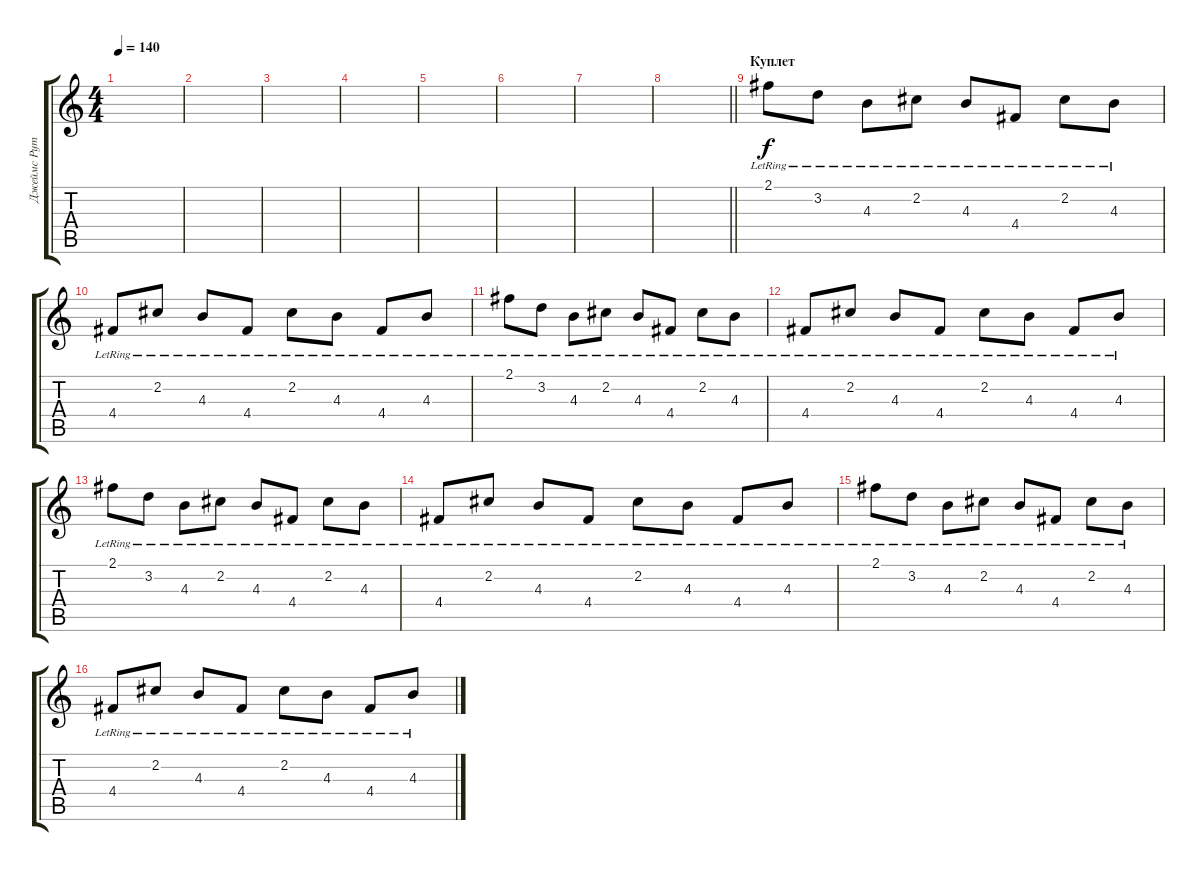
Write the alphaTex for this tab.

\track ("Джеймс Рут (акустика)" "Джеймс Рут") {instrument acousticguitarsteel}
\staff {score tabs}
\tuning (E4 B3 G3 D3 A2 E2) {hide}
\ts (4 4)
\tempo 140
\clef g2
\ks c
|
|
|
|
|
|
|
\barLineRight lightlight
|
\section ("" "Куплет")
2.1{lr}.8 3.2{lr}.8 4.3{lr}.8 2.2{lr}.8 4.3{lr}.8 4.4{lr}.8 2.2{lr}.8 4.3{lr}.8 |
4.4{lr}.8 2.2{lr}.8 4.3{lr}.8 4.4{lr}.8 2.2{lr}.8 4.3{lr}.8 4.4{lr}.8 4.3{lr}.8 |
2.1{lr}.8 3.2{lr}.8 4.3{lr}.8 2.2{lr}.8 4.3{lr}.8 4.4{lr}.8 2.2{lr}.8 4.3{lr}.8 |
4.4{lr}.8 2.2{lr}.8 4.3{lr}.8 4.4{lr}.8 2.2{lr}.8 4.3{lr}.8 4.4{lr}.8 4.3{lr}.8 |
2.1{lr}.8 3.2{lr}.8 4.3{lr}.8 2.2{lr}.8 4.3{lr}.8 4.4{lr}.8 2.2{lr}.8 4.3{lr}.8 |
4.4{lr}.8 2.2{lr}.8 4.3{lr}.8 4.4{lr}.8 2.2{lr}.8 4.3{lr}.8 4.4{lr}.8 4.3{lr}.8 |
2.1{lr}.8 3.2{lr}.8 4.3{lr}.8 2.2{lr}.8 4.3{lr}.8 4.4{lr}.8 2.2{lr}.8 4.3{lr}.8 |
4.4{lr}.8 2.2{lr}.8 4.3{lr}.8 4.4{lr}.8 2.2{lr}.8 4.3{lr}.8 4.4{lr}.8 4.3{lr}.8
